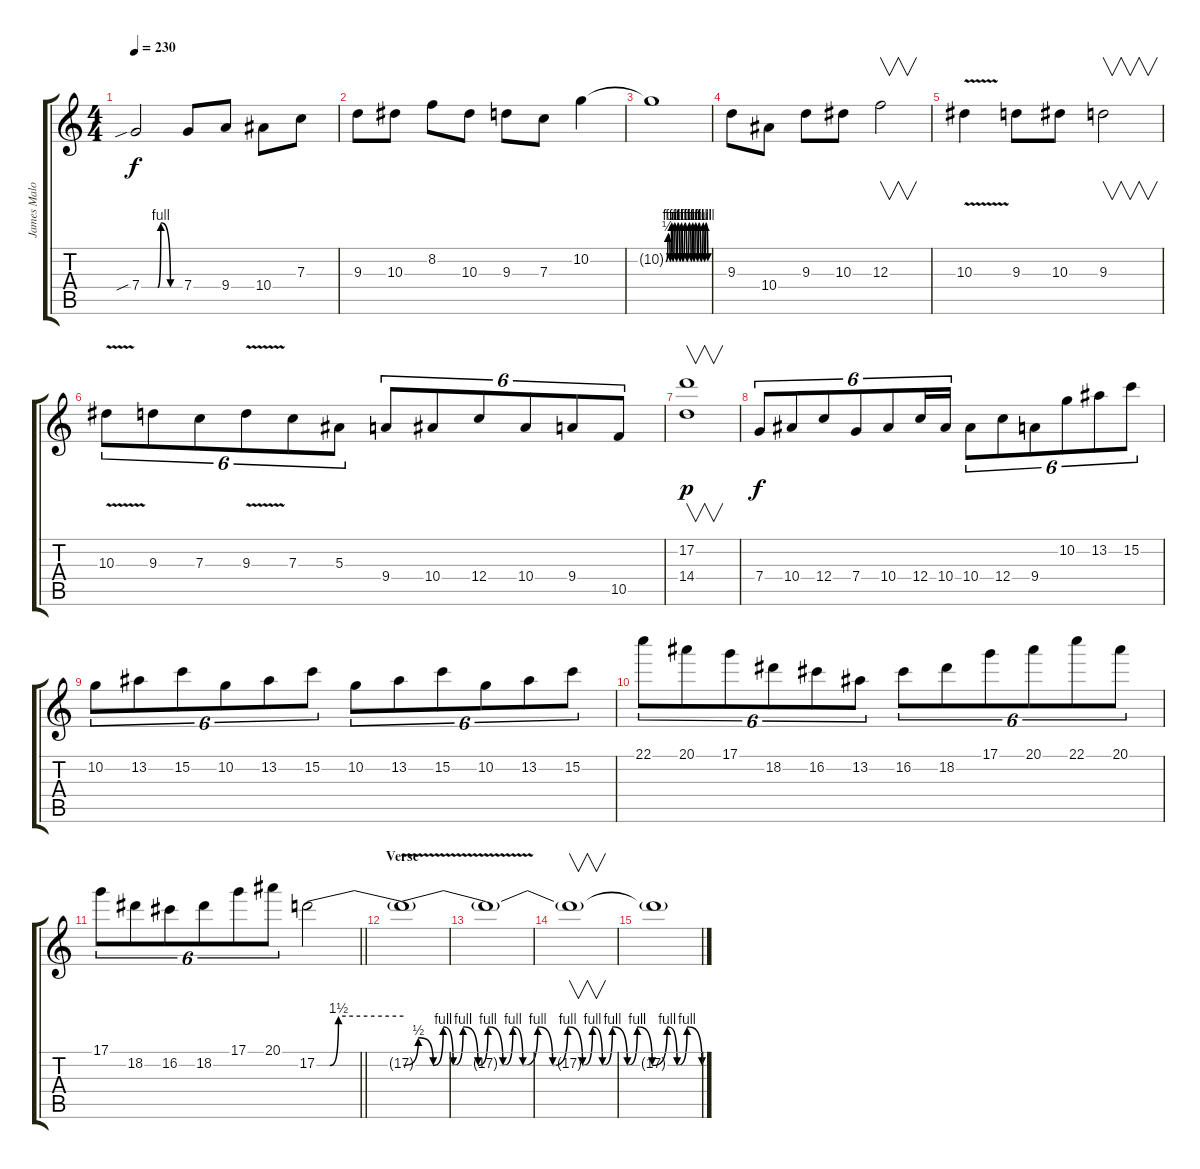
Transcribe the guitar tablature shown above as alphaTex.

\track ("James Malone Lead" "James Malo") {instrument distortionguitar}
\staff {score tabs}
\tuning (D4 A3 F3 C3 G2 D2) {hide}
\ts (4 4)
\tempo 230
\clef g2
\ks c
7.4{be (custom 0 0 25 0 30 4 45 0 60 0) sib}.2{dy f} 7.4.8 9.4.8 10.4.8 7.3.8 |
9.3.8 10.3.8 8.2.8 10.3.8 9.3.8 7.3.8 10.2.4 |
10.2{be (custom 0 0 3 2 6 0 8 4 10 0 12 4 15 0 17 4 20 0 22 4 24 0 27 4 30 0 33 4 36 0 38 4 40 0 42 4 45 0 47 4 50 0 53 4 55 0 57 4 60 0) t}.1 |
9.3.8 10.4.8 9.3.8 10.3.8 12.3.2{v} |
10.3{v}.4 9.3.8 10.3.8 9.3.2{v} |
10.3{v}.8{tu (6 4)} 9.3.8{tu (6 4)} 7.3.8{tu (6 4)} 9.3{v}.8{tu (6 4)} 7.3.8{tu (6 4)} 5.3.8{tu (6 4)} 9.4.8{tu (6 4)} 10.4.8{tu (6 4)} 12.4.8{tu (6 4)} 10.4.8{tu (6 4)} 9.4.8{tu (6 4)} 10.5.8{tu (6 4)} |
(17.2 14.4).1{v dy p} |
7.4.8{tu (6 4) dy f} 10.4.8{tu (6 4)} 12.4.8{tu (6 4)} 7.4.8{tu (6 4)} 10.4.8{tu (6 4)} 12.4.16{tu (6 4)} 10.4.16{tu (6 4)} 10.4.8{tu (6 4)} 12.4.8{tu (6 4)} 9.4.8{tu (6 4)} 10.2.8{tu (6 4)} 13.2.8{tu (6 4)} 15.2.8{tu (6 4)} |
10.2.8{tu (6 4)} 13.2.8{tu (6 4)} 15.2.8{tu (6 4)} 10.2.8{tu (6 4)} 13.2.8{tu (6 4)} 15.2.8{tu (6 4)} 10.2.8{tu (6 4)} 13.2.8{tu (6 4)} 15.2.8{tu (6 4)} 10.2.8{tu (6 4)} 13.2.8{tu (6 4)} 15.2.8{tu (6 4)} |
22.1.8{tu (6 4)} 20.1.8{tu (6 4)} 17.1.8{tu (6 4)} 18.2.8{tu (6 4)} 16.2.8{tu (6 4)} 13.2.8{tu (6 4)} 16.2.8{tu (6 4)} 18.2.8{tu (6 4)} 17.1.8{tu (6 4)} 20.1.8{tu (6 4)} 22.1.8{tu (6 4)} 20.1.8{tu (6 4)} |
\barLineRight lightlight
17.1.8{tu (6 4)} 18.2.8{tu (6 4)} 16.2.8{tu (6 4)} 18.2.8{tu (6 4)} 17.1.8{tu (6 4)} 20.1.8{tu (6 4)} 17.2{be (custom 0 0 9 0 15 6 60 6)}.2 |
\section ("" "Verse")
17.2{be (custom 0 0 3 2 6 0 8 4 10 0 12 4 15 0 17 4 20 0 22 4 24 0 27 4 30 0 33 4 36 0 38 4 40 0 42 4 45 0 47 4 50 0 53 4 55 0 57 4 60 0) v t}.1 |
17.2{t}.1 |
17.2{t}.1{v} |
17.2{t}.1
